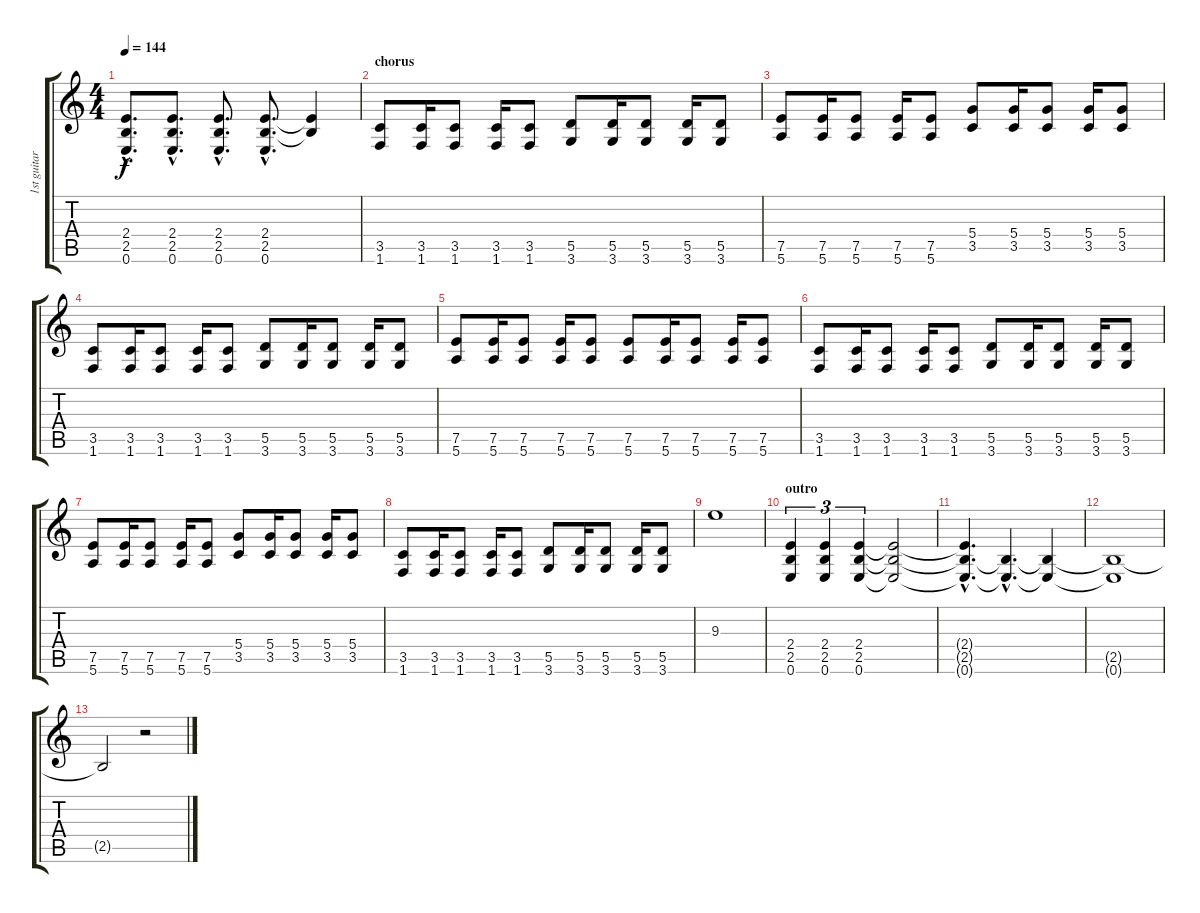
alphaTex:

\track ("1st guitar" "1st guitar") {instrument distortionguitar}
\staff {score tabs}
\tuning (E4 B3 G3 D3 A2 E2) {hide}
\ts (4 4)
\tempo 144
\clef g2
\ks c
(2.4{hac} 2.5{hac} 0.6{hac}).8{d dy f} (2.4{hac} 2.5{hac} 0.6{hac}).8{d} (2.4{hac} 2.5{hac} 0.6{hac}).8{d} (2.4{hac} 2.5{hac} 0.6{hac}).8{d} (2.4{t} 2.5{t}).4 |
\section ("" "chorus")
(3.5 1.6).8 (3.5 1.6).16 (3.5 1.6).8 (3.5 1.6).16 (3.5 1.6).8 (5.5 3.6).8 (5.5 3.6).16 (5.5 3.6).8 (5.5 3.6).16 (5.5 3.6).8 |
(7.5 5.6).8 (7.5 5.6).16 (7.5 5.6).8 (7.5 5.6).16 (7.5 5.6).8 (5.4 3.5).8 (5.4 3.5).16 (5.4 3.5).8 (5.4 3.5).16 (5.4 3.5).8 |
(3.5 1.6).8 (3.5 1.6).16 (3.5 1.6).8 (3.5 1.6).16 (3.5 1.6).8 (5.5 3.6).8 (5.5 3.6).16 (5.5 3.6).8 (5.5 3.6).16 (5.5 3.6).8 |
(7.5 5.6).8 (7.5 5.6).16 (7.5 5.6).8 (7.5 5.6).16 (7.5 5.6).8 (7.5 5.6).8 (7.5 5.6).16 (7.5 5.6).8 (7.5 5.6).16 (7.5 5.6).8 |
(3.5 1.6).8 (3.5 1.6).16 (3.5 1.6).8 (3.5 1.6).16 (3.5 1.6).8 (5.5 3.6).8 (5.5 3.6).16 (5.5 3.6).8 (5.5 3.6).16 (5.5 3.6).8 |
(7.5 5.6).8 (7.5 5.6).16 (7.5 5.6).8 (7.5 5.6).16 (7.5 5.6).8 (5.4 3.5).8 (5.4 3.5).16 (5.4 3.5).8 (5.4 3.5).16 (5.4 3.5).8 |
(3.5 1.6).8 (3.5 1.6).16 (3.5 1.6).8 (3.5 1.6).16 (3.5 1.6).8 (5.5 3.6).8 (5.5 3.6).16 (5.5 3.6).8 (5.5 3.6).16 (5.5 3.6).8 |
9.3.1 |
\section ("" "outro")
(2.4 2.5 0.6).4{tu (3 2)} (2.4 2.5 0.6).4{tu (3 2)} (2.4 2.5 0.6).4{tu (3 2)} (2.4{t} 2.5{t} 0.6{t}).2 |
(2.4{hac t} 2.5{hac t} 0.6{hac t}).4{d} (2.5{hac t} 0.6{hac t}).4{d} (2.5{t} 0.6{t}).4 |
(2.5{t} 0.6{t}).1 |
2.5{t}.2 r.2
